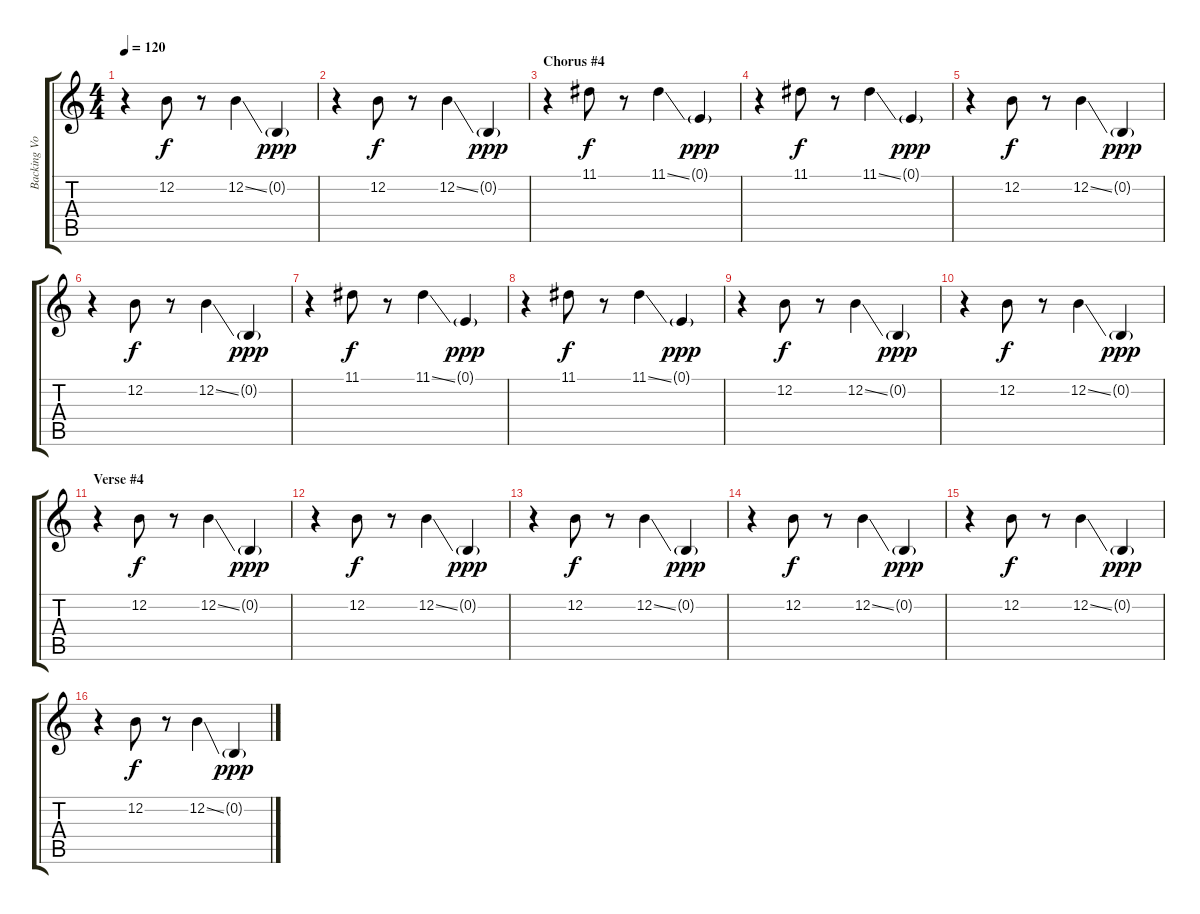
\track ("Backing Vocals" "Backing Vo") {instrument voiceoohs}
\staff {score tabs}
\tuning (E4 B3 G3 D3 A2 E2) {hide}
\ts (4 4)
\tempo 120
\clef g2
\ks c
r.4{dy ppp} 12.2.8{dy f} r.8 12.2{ss}.4 0.2{g}.4{dy ppp} |
r.4 12.2.8{dy f} r.8 12.2{ss}.4 0.2{g}.4{dy ppp} |
\section ("" "Chorus #4")
r.4 11.1.8{dy f} r.8 11.1{ss}.4 0.1{g}.4{dy ppp} |
r.4 11.1.8{dy f} r.8 11.1{ss}.4 0.1{g}.4{dy ppp} |
r.4 12.2.8{dy f} r.8 12.2{ss}.4 0.2{g}.4{dy ppp} |
r.4 12.2.8{dy f} r.8 12.2{ss}.4 0.2{g}.4{dy ppp} |
r.4 11.1.8{dy f} r.8 11.1{ss}.4 0.1{g}.4{dy ppp} |
r.4 11.1.8{dy f} r.8 11.1{ss}.4 0.1{g}.4{dy ppp} |
r.4 12.2.8{dy f} r.8 12.2{ss}.4 0.2{g}.4{dy ppp} |
r.4 12.2.8{dy f} r.8 12.2{ss}.4 0.2{g}.4{dy ppp} |
\section ("" "Verse #4")
r.4 12.2.8{dy f} r.8 12.2{ss}.4 0.2{g}.4{dy ppp} |
r.4 12.2.8{dy f} r.8 12.2{ss}.4 0.2{g}.4{dy ppp} |
r.4 12.2.8{dy f} r.8 12.2{ss}.4 0.2{g}.4{dy ppp} |
r.4 12.2.8{dy f} r.8 12.2{ss}.4 0.2{g}.4{dy ppp} |
r.4 12.2.8{dy f} r.8 12.2{ss}.4 0.2{g}.4{dy ppp} |
r.4 12.2.8{dy f} r.8 12.2{ss}.4 0.2{g}.4{dy ppp}
